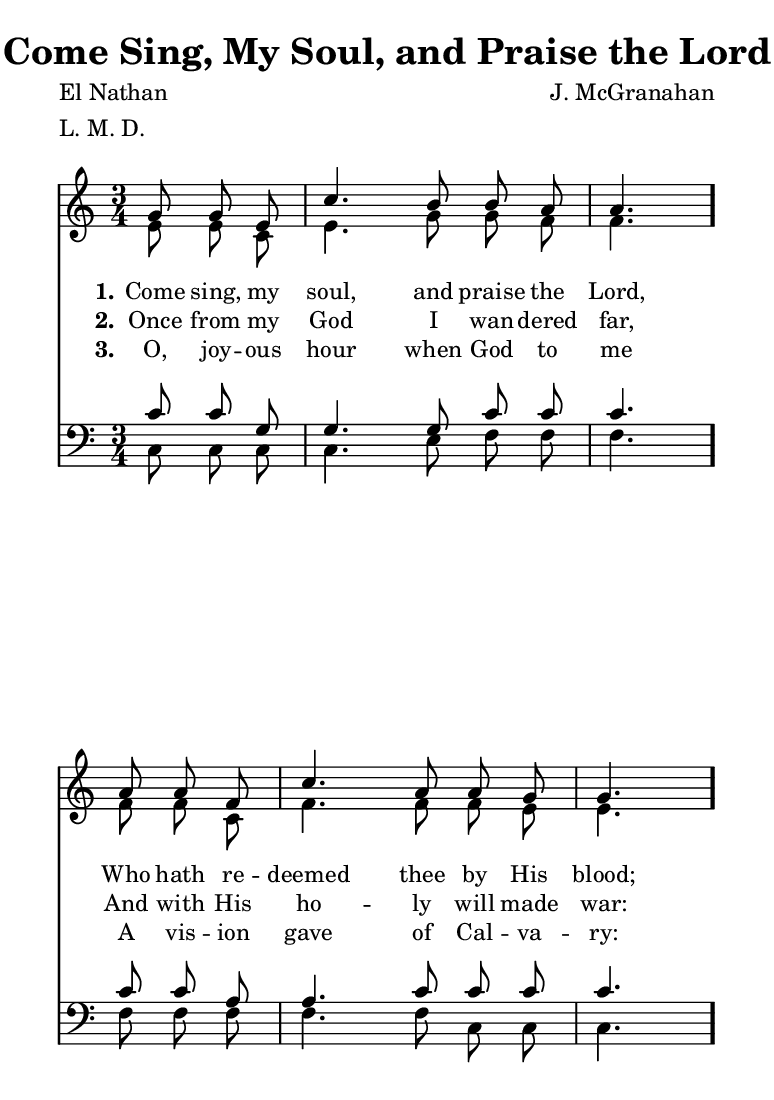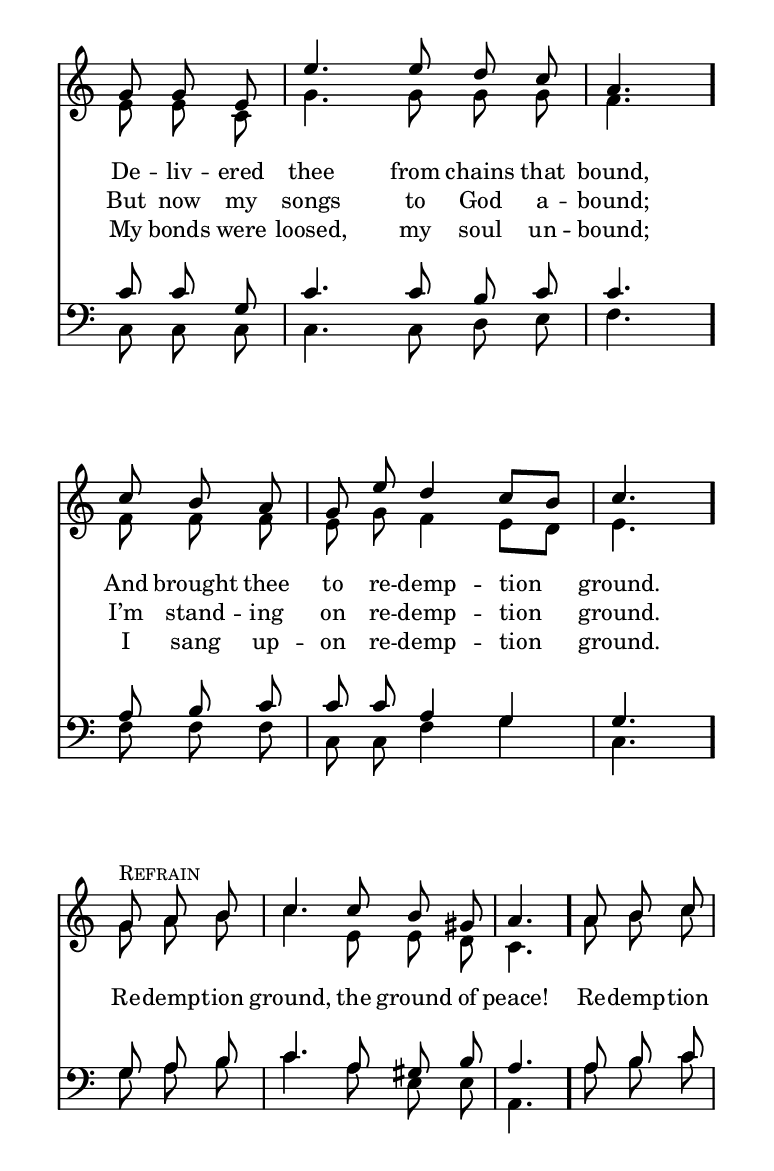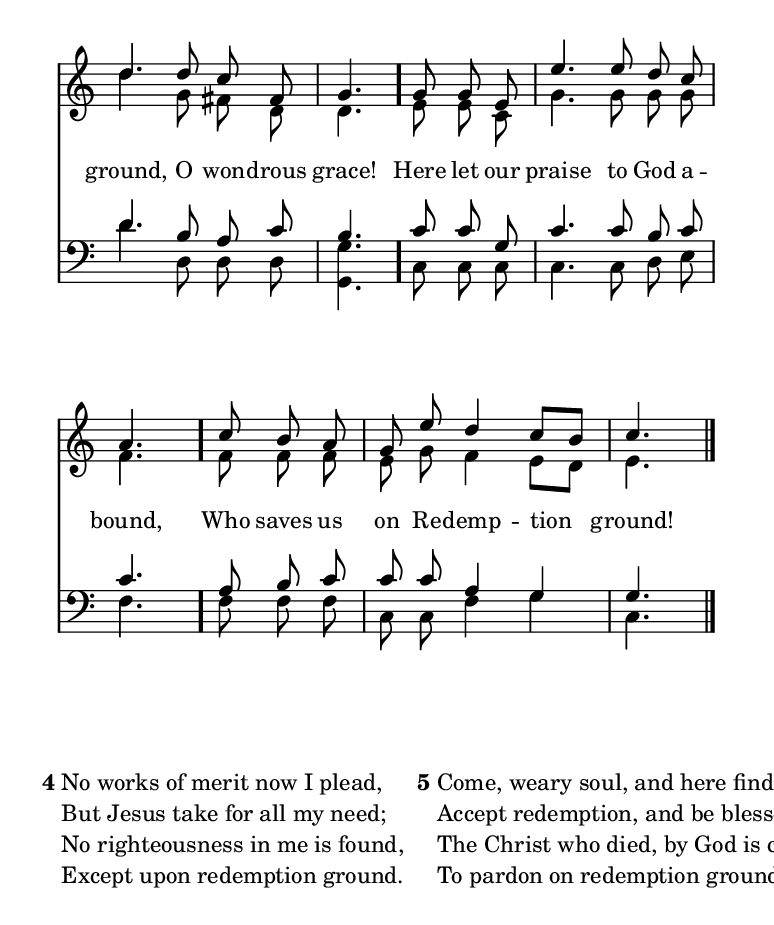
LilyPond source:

\include "common/global.ily"
\paper {
  \include "common/paper.ily"
  %ragged-bottom = ##t
  %ragged-last-bottom = ##t
  systems-per-page = ##f % TODO 5 in original ; but fits in 4 here
  %systems-per-page = 5
  %page-count = ##f
}

\header{
  hymnnumber = "69"
  title = "Come Sing, My Soul, and Praise the Lord"
  tunename = "Redemption Ground"
  meter = "L. M. D."
  poet = "El Nathan"
  composer = "J. McGranahan"
  %copyright = ""
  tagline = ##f
}

% for fermata in MIDI
ta = { \tempo 8=140 }
tb = { \tempo 8=70 }

patternAA = { c8 c8 c8 | c4. c8 c8 c8 | c4. }

patternBA = { c8 c8 c8 | c8 c8 c4 c8[ c8] | c4. }
patternBB = { c8 c8 c8 | c8 c8 c4 c4      | c4. }

global = {
  \include "common/overrides.ily"
  \override Staff.TimeSignature.style = #'()
  \time 3/4
  \override Score.MetronomeMark.transparent = ##t % hide all fermata changes too
  \ta
  \key c \major
  \partial 4.
  \autoBeamOff
}

notesSoprano = {
\global
\relative c'' {

  \changePitch \patternAA { g g e | c' b b a | a }
  \changePitch \patternAA { a a f | c' a a g | g }
  \changePitch \patternAA { g g e | e' e d c | a }
  \changePitch \patternBA { c b a | g e' d c b | c }

  << s^\markup { \small \caps "Refrain" }
  \changePitch \patternAA { g a b | c c b gis | a } >>
  \changePitch \patternAA { a b c | d d c fis, | g }
  \changePitch \patternAA { g g e | e' e d c | a }
  \changePitch \patternBA { c b a | g e' d c b | c }

  \bar "|."

}
}

notesAlto = {
\global
\relative e' {

  \changePitch \patternAA { e e c | e g g f | f }
  \changePitch \patternAA { f f c | f f f e | e }
  \changePitch \patternAA { e e c | g' g g g | f }
  \changePitch \patternBA { f f f | e g f e d | e }

  \changePitch \patternAA { g a b | c e, e d | c }
  \changePitch \patternAA { a' b c | d g, fis d | d }
  \changePitch \patternAA { e e c | g' g g g | f }
  \changePitch \patternBA { f f f | e g f e d | e }

}
}

notesTenor = {
\global
\relative a {

  \changePitch \patternAA { c c g | g g c c | c }
  \changePitch \patternAA { c c a | a c c c | c }
  \changePitch \patternAA { c c g | c c b c | c }
  \changePitch \patternBB { a b c | c c a g | g }

  \changePitch \patternAA { g a b | c a gis b | a }
  \changePitch \patternAA { a b c | d b a c | b }
  \changePitch \patternAA { c c g | c c b c | c }
  \changePitch \patternBB { a b c | c c a g | g }

}
}

notesBass = {
\global
\relative f {

  \changePitch \patternAA { c c c | c e f f | f }
  \changePitch \patternAA { f f f | f f c c | c }
  \changePitch \patternAA { c c c | c c d e | f }
  \changePitch \patternBB { f f f | c c f g | c, }

  \changePitch \patternAA { g' a b | c a e e | a, }
  \changePitch \patternAA { a' b c | d d, d d | < g g, > }
  \changePitch \patternAA { c, c c | c c d e | f }
  \changePitch \patternBB { f f f | c c f g | c, }

}
}

Refrain = \lyricmode {

Re -- demp -- tion ground, the ground of peace! \bar "."
Re -- demp -- tion ground, O won -- drous grace! \bar "."
Here let our praise to God a -- bound, \bar "."
Who saves us on Re -- demp -- tion ground! \bar "."

}

wordsA = \lyricmode {
\set stanza = "1."

Come sing, my soul, and praise the Lord, \bar "."
Who hath re -- deemed thee by His blood; \bar "."
De -- liv -- ered thee from chains that bound, \bar "." %\break % original formatting has break
And brought thee to re -- demp -- tion ground. \bar "."

}

wordsB = \lyricmode {
\set stanza = "2."

Once from my God I wan -- dered far,
And with His ho -- ly will made war:
But now my songs to God a -- bound;
I’m stand -- ing on re -- demp -- tion ground.

\Refrain

}

wordsC = \lyricmode {
\set stanza = "3."

O, joy -- ous hour when God to me
A vis -- ion gave of Cal -- va -- ry:
My bonds were loosed, my soul un -- bound;
I sang up -- on re -- demp -- tion ground.

}

wordsD = \markuplist {

\line { No works of merit now I plead, }
\line { But Jesus take for all my need; }
\line { No righteousness in me is found, }
\line { Except upon redemption ground. }

}

wordsE = \markuplist {

\line { Come, weary soul, and here find rest; }
\line { Accept redemption, and be blessed: }
\line { The Christ who died, by God is crowned }
\line { To pardon on redemption ground. }

}

\score {
  \context ChoirStaff <<
    \context Staff = upper <<
      \set ChoirStaff.systemStartDelimiter = #'SystemStartBar
      \context Voice  = sopranos { \voiceOne << \notesSoprano >> }
      \context Voice  = altos { \voiceTwo << \notesAlto >> }
      \context Lyrics = one   \lyricsto sopranos \wordsA
      \context Lyrics = two   \lyricsto sopranos \wordsB
      \context Lyrics = three \lyricsto sopranos \wordsC
    >>
    \context Staff = men <<
      \clef bass
      \context Voice  = tenors { \voiceOne << \notesTenor >> }
      \context Voice  = basses { \voiceTwo << \notesBass >> }
    >>
  >>
  \layout {
    \include "common/layout.ily"
  }
  \midi{
    \include "common/midi.ily"
  }
}

%\pageBreak

\markup { \fill-line { %\column {
  \hspace #0.1
  \line{ \bold 4 \column { \wordsD } } %\combine \null \vspace #0.4
  \hspace #0.1
  \line{ \bold 5 \column { \wordsE } } %\combine \null \vspace #0.4
  \hspace #0.1
} } %}

\version "2.18.0"  % necessary for upgrading to future LilyPond versions.

% vi:set et ts=2 sw=2 ai nocindent syntax=lilypond:
